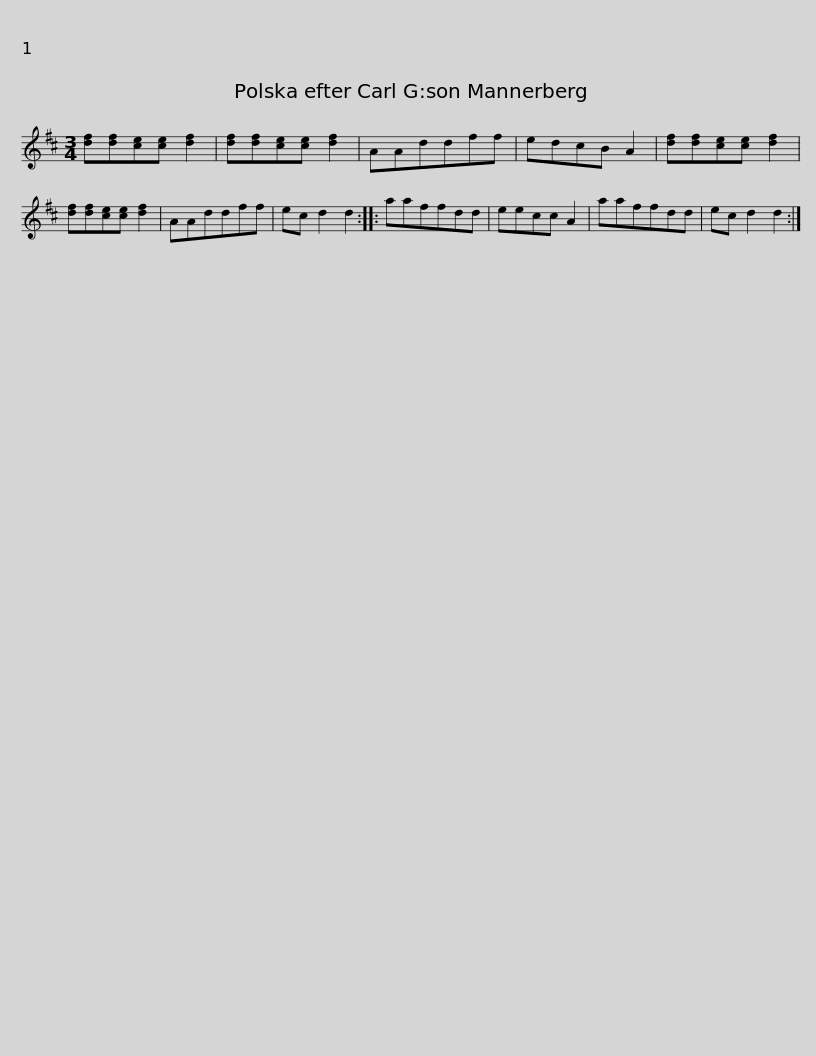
X:1
L:1/8
M:3/4
I:linebreak $
K:D
V:1 treble
V:1
 [df][df][ce][ce] [df]2 | [df][df][ce][ce] [df]2 | AAddff | edcB A2 | [df][df][ce][ce] [df]2 | %5
 [df][df][ce][ce] [df]2 | AAddff | ec d2 d2 ::$ aaffdd | eecc A2 | %10
 aaffdd | ec d2 d2 :| %12
